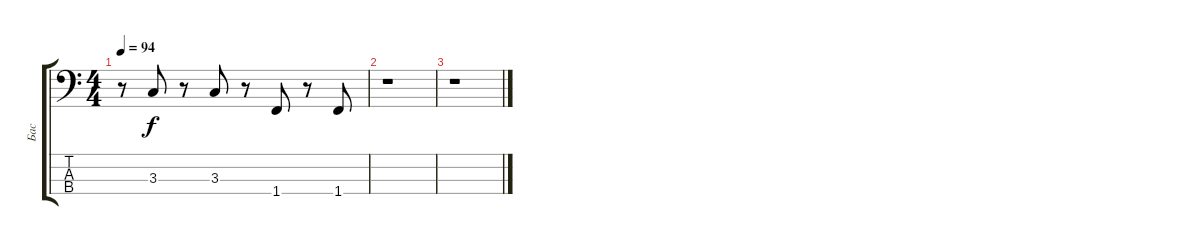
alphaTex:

\track ("Бас" "Бас") {instrument synthbass2}
\staff {score tabs}
\tuning (G2 D2 A1 E1) {hide}
\ts (4 4)
\tempo 94
\clef f4
\ks c
r.8{dy f} 3.3.8 r.8 3.3.8 r.8 1.4.8 r.8 1.4.8 |
r.1 |
r.1
